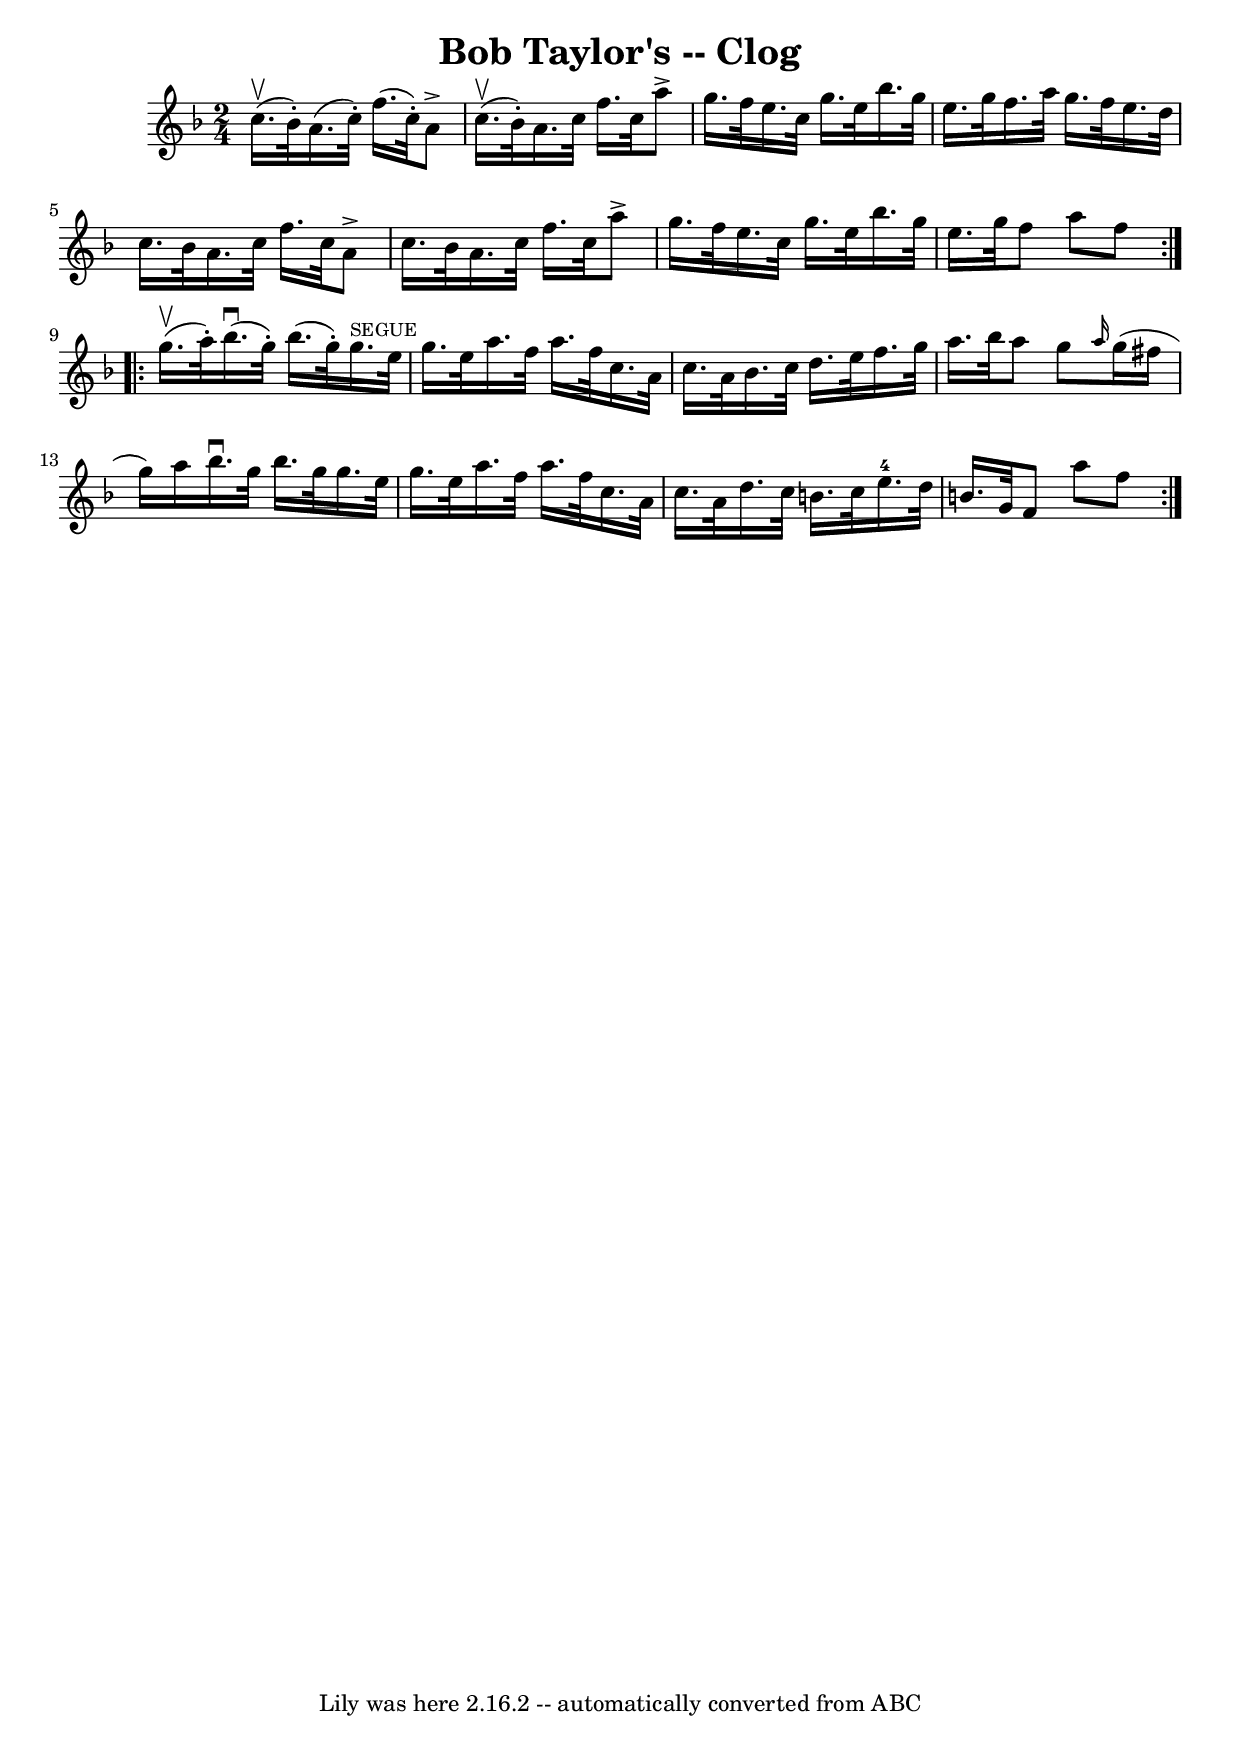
\version "2.16.2"
\include "Mammoth.ily"
\header {
  %% book = "Ryan's Mammoth Collection"
 crossRefNumber = "1"
 footnotes = "\\\\161 957"
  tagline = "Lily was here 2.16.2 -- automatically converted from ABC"
  title = "Bob Taylor's -- Clog"

}
voicedefault =  {



  \repeat volta 2 {

    \time 2/4 
    \key f \major c''16.^\upbow(bes'32-.)  |
 a'16. ( c''32-.) f''16. (c''32-.) a'8^\accent c''16.^\upbow(bes'32-.)    |
 a'16. c''32 f''16. c''32 a''8^\accent g''16. f''32     |
 e''16. c''32 g''16. e''32 bes''16. g''32 e''16. g''32     |
 f''16. a''32 g''16. f''32 e''16. d''32 c''16. bes'32     |
 a'16. c''32 f''16. c''32 a'8^\accent c''16. bes'32     |
 a'16. c''32 f''16. c''32 a''8^\accent g''16. f''32     |
 e''16. c''32 g''16. e''32 bes''16. g''32 e''16. g''32     |
 f''8 a''8    
 f''8    
  }     
  \repeat volta 2 { g''16.^\upbow(a''32-.)  |
 bes''16.^\downbow(g''32-.) bes''16. (g''32-.) g''16.^\segue e''32 g''16. e''32     |
 a''16. f''32 a''16. f''32 c''16. a'32 c''16. a'32     |
 bes'16. c''32 d''16. e''32 f''16. g''32 a''16. bes''32     |
 a''8    
 g''8  \grace { a''16   		 } g''16 (fis''16 g''16) a''16     |
    
 bes''16.^\downbow g''32 bes''16. g''32 g''16. e''32 g''16. e''32     |
 a''16. f''32 a''16. f''32 c''16. a'32 c''16. a'32     |
 d''16. c''32 b'16. c''32 e''16.-4 d''32 b'16. g'32     |
 f'8 a''8 f''8    
  }   

}

\score{
  <<

    \context Staff="default"
    {
      \voicedefault 
      
    }

  >>
  \layout {
    
  }
  \midi {
  }

}
